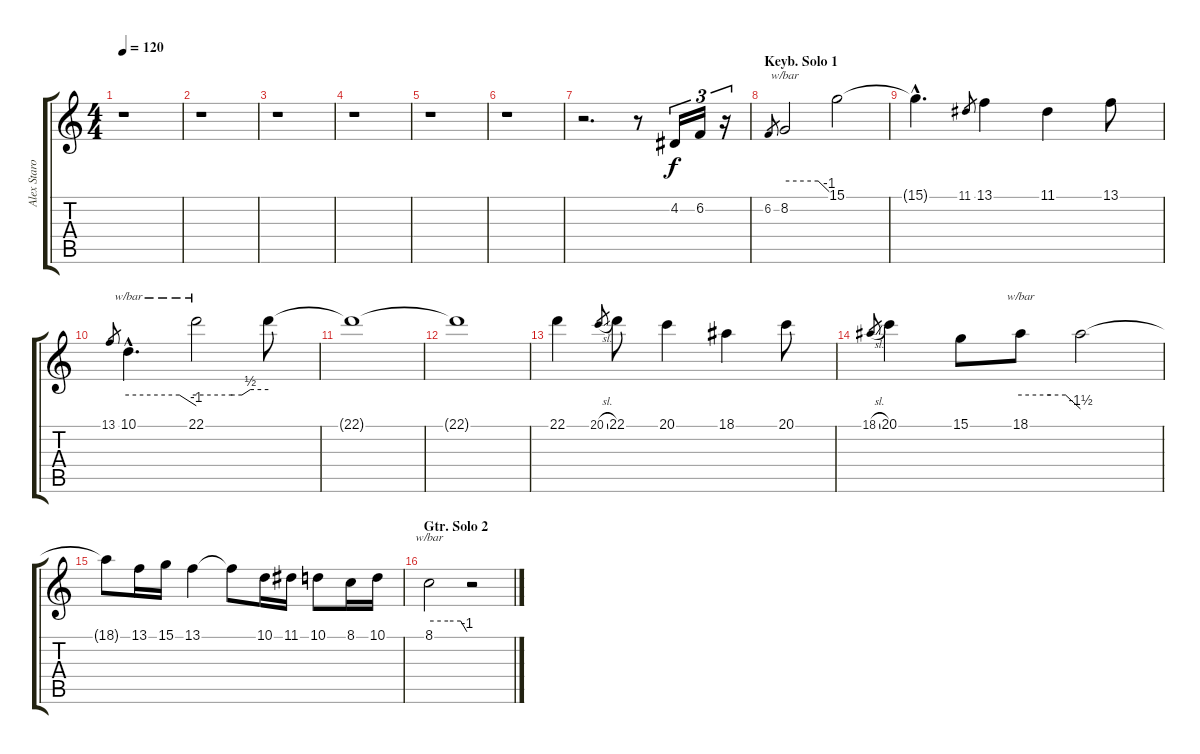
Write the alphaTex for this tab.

\track ("Alex Staropoli - Lead Keyboard" "Alex Staro") {instrument lead2sawtooth}
\staff {score tabs}
\tuning (E4 B3 G3 D3 A2 E2) {hide}
\ts (4 4)
\tempo 120
\clef g2
\ks c
r.1{dy f} |
r.1 |
r.1 |
r.1 |
r.1 |
r.1 |
r.2{d} r.8 4.2.16{tu (3 2)} 6.2.16{tu (3 2)} r.16{tu (3 2)} |
\section ("" "Keyb. Solo 1")
6.2.8{gr} 8.2.2{tbe (custom default 0 0 45 0 60 -4)} 15.1.2 |
15.1{hac t}.4{d} 11.1.8{gr} 13.1.4 11.1.4 13.1.8 |
13.1.8{gr} 10.1{hac}.4{d tbe (custom default 0 0 45 0 60 -4)} 22.1.2{tbe (custom default 0 0 30 0 38 0 45 2 60 2)} 22.1{t}.8 |
22.1{t}.1 |
22.1{t}.1 |
22.1.4 20.1{sl}.8{gr} 22.1.8 20.1.4 18.1.4 20.1.8 |
18.1{sl}.8{gr} 20.1.4 15.1.8 18.1.8{tbe (custom default 0 0 30 0 45 0 60 -6)} 18.1{t}.2 |
18.1{t}.8 13.1.16 15.1.16 13.1.4 13.1{t}.8 10.1.16 11.1.16 10.1.8 8.1.16 10.1.16 |
\section ("" "Gtr. Solo 2")
8.1.2{tbe (custom default 0 0 30 0 50 0 60 -4)} r.2
